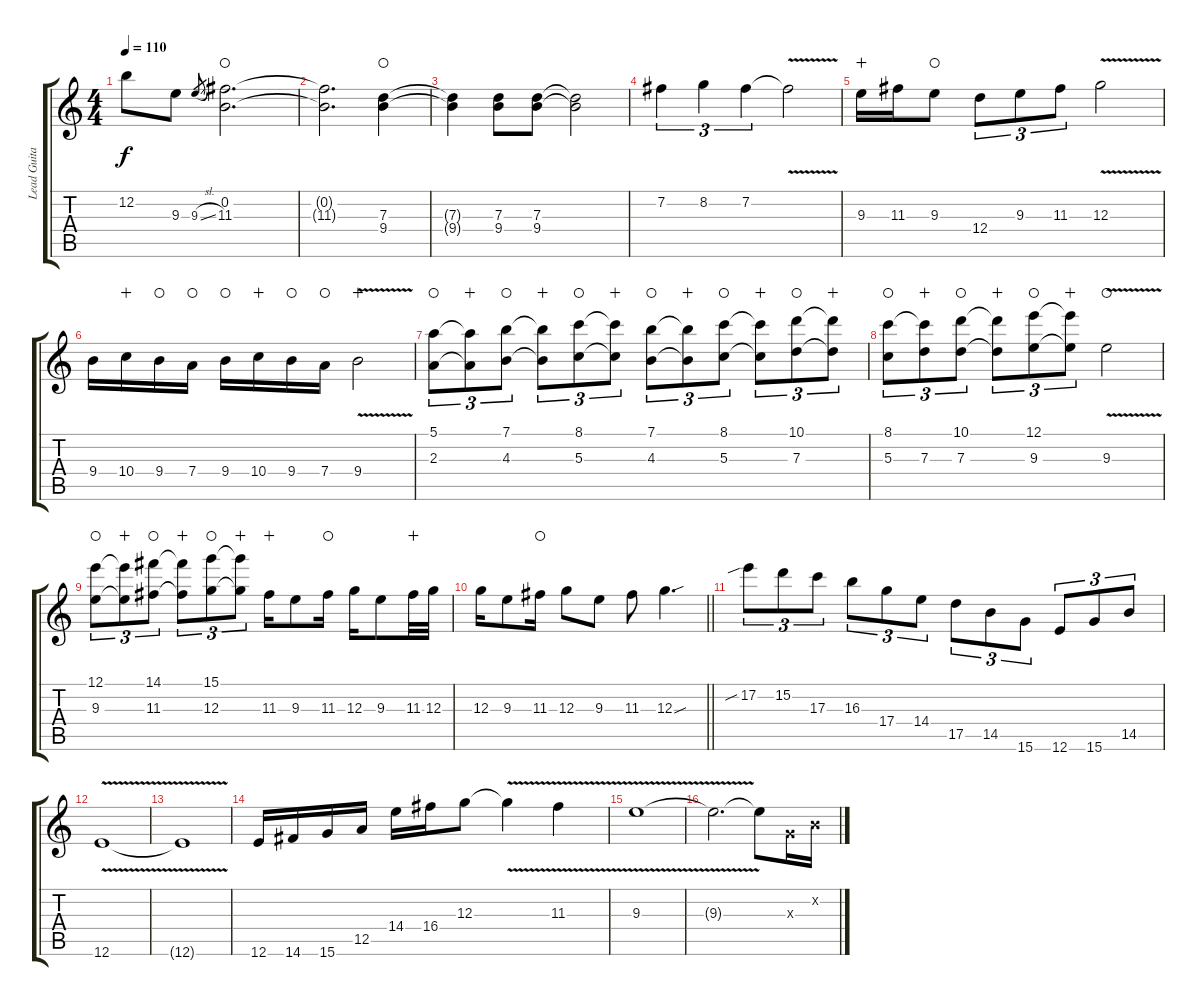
\track ("Lead Guitar" "Lead Guita") {instrument overdrivenguitar}
\staff {score tabs}
\tuning (E4 B3 G3 D3 A2 E2) {hide}
\ts (4 4)
\tempo 110
\clef g2
\ks c
12.2.8{dy f} 9.3.8 9.3{sl}.8{gr} (0.2 11.3).2{d waho} |
(0.2{t} 11.3{t}).2{d} (7.3 9.4).4{waho} |
(7.3{t} 9.4{t}).4 (7.3 9.4).8 (7.3 9.4).8 (7.3{t} 9.4{t}).2 |
7.2.4{tu (3 2)} 8.2.4{tu (3 2)} 7.2.4{tu (3 2)} 7.2{v t}.2 |
9.3.16{wahc} 11.3.16 9.3.8{waho} 12.4.8{tu (3 2)} 9.3.8{tu (3 2)} 11.3.8{tu (3 2)} 12.3{v}.2 |
9.4.16 10.4.16{wahc} 9.4.16{waho} 7.4.16{waho} 9.4.16{waho} 10.4.16{wahc} 9.4.16{waho} 7.4.16{waho} 9.4{v}.2{wahc} |
(5.1 2.3).8{tu (3 2) waho} (5.1{t} 2.3{t}).8{tu (3 2) wahc} (7.1 4.3).8{tu (3 2) waho} (7.1{t} 4.3{t}).8{tu (3 2) wahc} (8.1 5.3).8{tu (3 2) waho} (8.1{t} 5.3{t}).8{tu (3 2) wahc} (7.1 4.3).8{tu (3 2) waho} (7.1{t} 4.3{t}).8{tu (3 2) wahc} (8.1 5.3).8{tu (3 2) waho} (8.1{t} 5.3{t}).8{tu (3 2) wahc} (10.1 7.3).8{tu (3 2) waho} (10.1{t} 7.3{t}).8{tu (3 2) wahc} |
(8.1 5.3).8{tu (3 2) waho} (8.1{t} 7.3).8{tu (3 2) wahc} (10.1 7.3).8{tu (3 2) waho} (10.1{t} 7.3{t}).8{tu (3 2) wahc} (12.1 9.3).8{tu (3 2) waho} (12.1{t} 9.3{t}).8{tu (3 2) wahc} 9.3{v}.2{waho} |
(12.1 9.3).8{tu (3 2) waho} (12.1{t} 9.3{t}).8{tu (3 2) wahc} (14.1 11.3).8{tu (3 2) waho} (14.1{t} 11.3{t}).8{tu (3 2) wahc} (15.1 12.3).8{tu (3 2) waho} (15.1{t} 12.3{t}).8{tu (3 2) wahc} 11.3.16{wahc} 9.3.8 11.3.16{waho} 12.3.16 9.3.8 11.3.32{wahc} 12.3.32 |
\barLineRight lightlight
12.3.16 9.3.8 11.3.16{waho} 12.3.8 9.3.8 11.3.8 12.3{sou}.4{d} |
17.2{sib}.8{tu (3 2)} 15.2.8{tu (3 2)} 17.3.8{tu (3 2)} 16.3.8{tu (3 2)} 17.4.8{tu (3 2)} 14.4.8{tu (3 2)} 17.5.8{tu (3 2)} 14.5.8{tu (3 2)} 15.6.8{tu (3 2)} 12.6.8{tu (3 2)} 15.6.8{tu (3 2)} 14.5.8{tu (3 2)} |
12.6{v}.1 |
12.6{v t}.1 |
12.6.16 14.6.16 15.6.16 12.5.16 14.4.16 16.4.16 12.3.8 12.3{v t}.4 11.3{v}.4 |
9.3{v}.1 |
9.3{t}.2{d} 9.3{t}.8 0.3{x}.16 0.2{x}.16
